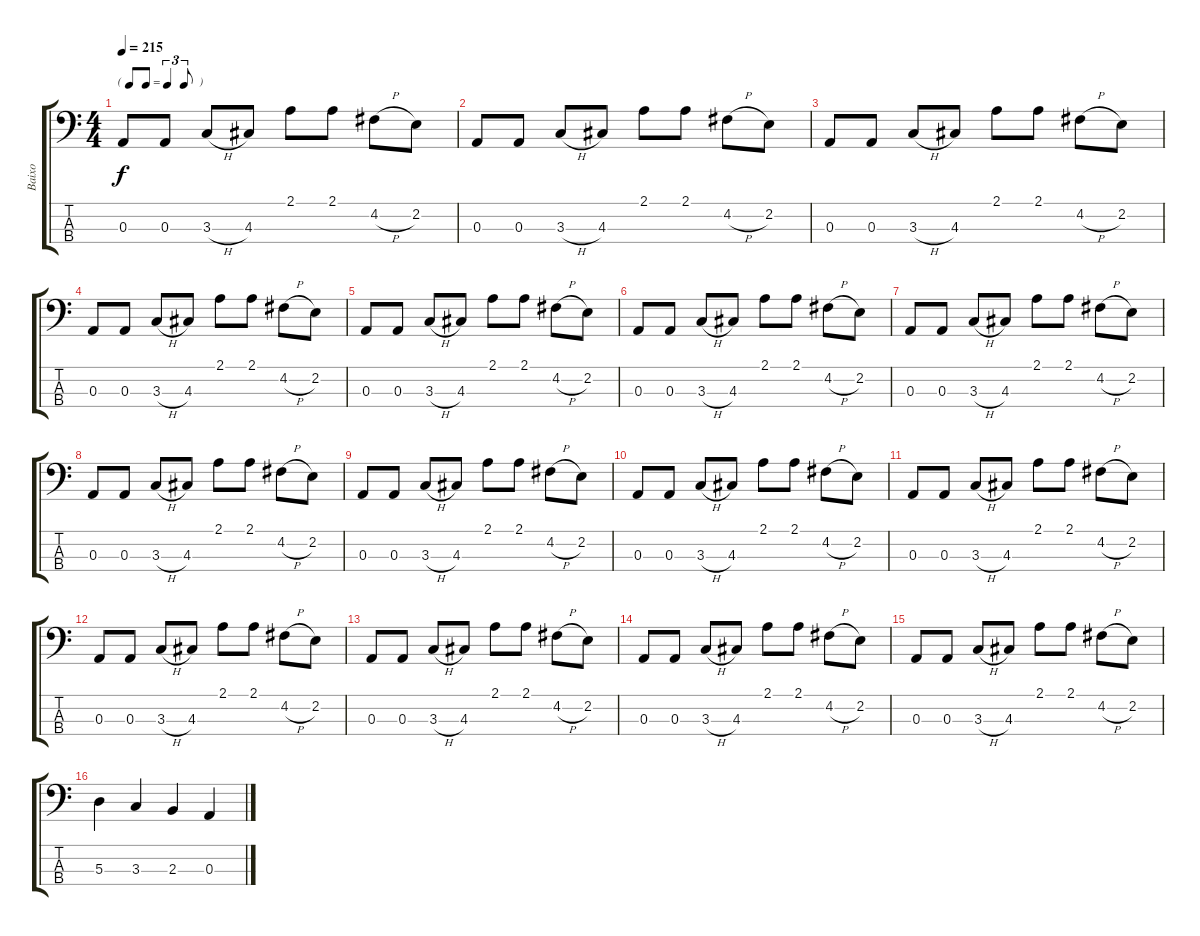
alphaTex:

\track ("Baixo" "Baixo") {instrument electricbassfinger}
\staff {score tabs}
\tuning (G2 D2 A1 E1) {hide}
\ts (4 4)
\tf triplet8th
\tempo 215
\clef f4
\ks c
0.3.8{dy f} 0.3.8 3.3{h}.8 4.3.8 2.1.8 2.1.8 4.2{h}.8 2.2.8 |
0.3.8 0.3.8 3.3{h}.8 4.3.8 2.1.8 2.1.8 4.2{h}.8 2.2.8 |
0.3.8 0.3.8 3.3{h}.8 4.3.8 2.1.8 2.1.8 4.2{h}.8 2.2.8 |
0.3.8 0.3.8 3.3{h}.8 4.3.8 2.1.8 2.1.8 4.2{h}.8 2.2.8 |
0.3.8 0.3.8 3.3{h}.8 4.3.8 2.1.8 2.1.8 4.2{h}.8 2.2.8 |
0.3.8 0.3.8 3.3{h}.8 4.3.8 2.1.8 2.1.8 4.2{h}.8 2.2.8 |
0.3.8 0.3.8 3.3{h}.8 4.3.8 2.1.8 2.1.8 4.2{h}.8 2.2.8 |
0.3.8 0.3.8 3.3{h}.8 4.3.8 2.1.8 2.1.8 4.2{h}.8 2.2.8 |
0.3.8 0.3.8 3.3{h}.8 4.3.8 2.1.8 2.1.8 4.2{h}.8 2.2.8 |
0.3.8 0.3.8 3.3{h}.8 4.3.8 2.1.8 2.1.8 4.2{h}.8 2.2.8 |
0.3.8 0.3.8 3.3{h}.8 4.3.8 2.1.8 2.1.8 4.2{h}.8 2.2.8 |
0.3.8 0.3.8 3.3{h}.8 4.3.8 2.1.8 2.1.8 4.2{h}.8 2.2.8 |
0.3.8 0.3.8 3.3{h}.8 4.3.8 2.1.8 2.1.8 4.2{h}.8 2.2.8 |
0.3.8 0.3.8 3.3{h}.8 4.3.8 2.1.8 2.1.8 4.2{h}.8 2.2.8 |
0.3.8 0.3.8 3.3{h}.8 4.3.8 2.1.8 2.1.8 4.2{h}.8 2.2.8 |
5.3.4 3.3.4 2.3.4 0.3.4
